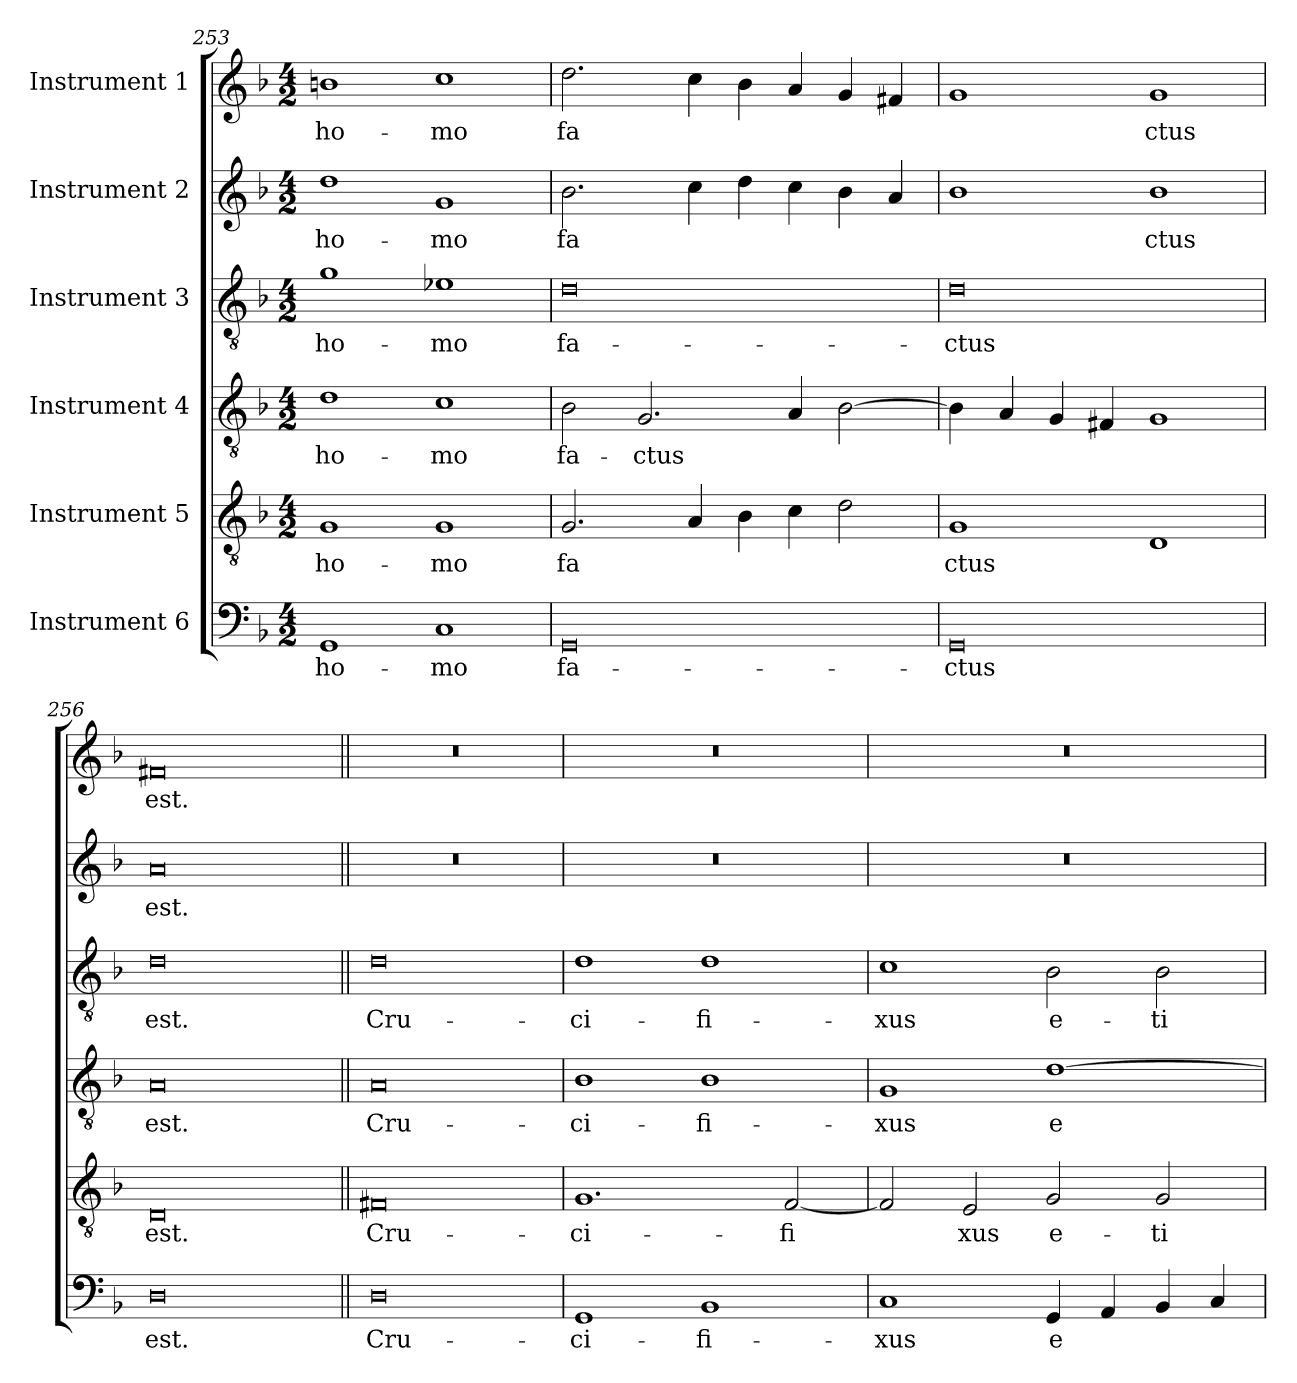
**kern	**text	**kern	**text	**kern	**text	**kern	**text	**kern	**text	**kern	**text
*part6	*part6	*part5	*part5	*part4	*part4	*part3	*part3	*part2	*part2	*part1	*part1
*staff6	*staff6	*staff5	*staff5	*staff4	*staff4	*staff3	*staff3	*staff2	*staff2	*staff1	*staff1
*I"Instrument 6	*	*I"Instrument 5	*	*I"Instrument 4	*	*I"Instrument 3	*	*I"Instrument 2	*	*I"Instrument 1	*
!!LO:LB:g=z
*clefF4	*	*clefGv2	*	*clefGv2	*	*clefGv2	*	*clefG2	*	*clefG2	*
*k[b-]	*	*k[b-]	*	*k[b-]	*	*k[b-]	*	*k[b-]	*	*k[b-]	*
*F:	*	*F:	*	*F:	*	*F:	*	*F:	*	*F:	*
*M4/2	*	*M4/2	*	*M4/2	*	*M4/2	*	*M4/2	*	*M4/2	*
=253	=253	=253	=253	=253	=253	=253	=253	=253	=253	=253	=253
!	!LO:LY:b:cj	!	!LO:LY:b:cj	!	!LO:LY:b:cj	!	!LO:LY:b:cj	!	!LO:LY:b:cj	!	!LO:LY:b:cj
1GG	ho-	1G	ho-	1d	ho-	1g	ho-	1dd	ho-	1b	ho-
!	!LO:LY:b:cj	!	!LO:LY:b:cj	!	!LO:LY:b:cj	!	!LO:LY:b:cj	!	!LO:LY:b:cj	!	!LO:LY:b:cj
1C	-mo	1G	-mo	1c	-mo	1e-X	-mo	1g	-mo	1cc	-mo
=254	=254	=254	=254	=254	=254	=254	=254	=254	=254	=254	=254
!	!LO:LY:b:cj	!	!LO:LY:b:cj	!	!LO:LY:b:cj	!	!LO:LY:b:cj	!	!LO:LY:b:cj	!	!LO:LY:b:cj
0GG	fa-	2.G/	fa-	2B-\	fa-	0d	fa-	2.b-\	fa-	2.dd\	fa-
!	!	!	!	!	!LO:LY:b:cj	!	!	!	!	!	!
.	.	.	.	2.G/	-ctus	.	.	.	.	.	.
!	!	!	!LO:LY:b:cj	!	!	!	!	!	!LO:LY:b:cj	!	!LO:LY:b:cj
.	.	4A/	--	.	.	.	.	4cc\	--	4cc\	--
!	!	!	!LO:LY:b:cj	!	!	!	!	!	!LO:LY:b:cj	!	!LO:LY:b:cj
.	.	4B-\	--	.	.	.	.	4dd\	--	4b-\	--
!	!	!	!LO:LY:b:cj	!	!LO:LY:b:cj	!	!	!	!LO:LY:b:cj	!	!LO:LY:b:cj
.	.	4c\	--	4A/	.	.	.	4cc\	--	4a/	--
!	!	!	!LO:LY:b:cj	!	!LO:LY:b:cj	!	!	!	!LO:LY:b:cj	!	!LO:LY:b:cj
.	.	2d\	--	[>2B-\	.	.	.	4b-\	--	4g/	--
!	!	!	!	!	!	!	!	!	!LO:LY:b:cj	!	!LO:LY:b:cj
.	.	.	.	.	.	.	.	4a/	--	4f#/	--
=255	=255	=255	=255	=255	=255	=255	=255	=255	=255	=255	=255
!	!LO:LY:b:cj	!	!LO:LY:b:cj	!	!LO:LY:b:cj	!	!LO:LY:b:cj	!	!LO:LY:b:cj	!	!LO:LY:b:cj
0GG	-ctus	1G	-ctus	4B-\]	.	0d	-ctus	1b-	--	1g	--
!	!	!	!	!	!LO:LY:b:cj	!	!	!	!	!	!
.	.	.	.	4A/	.	.	.	.	.	.	.
!	!	!	!	!	!LO:LY:b:cj	!	!	!	!	!	!
.	.	.	.	4G/	.	.	.	.	.	.	.
!	!	!	!	!	!LO:LY:b:cj	!	!	!	!	!	!
.	.	.	.	4F#/	.	.	.	.	.	.	.
!	!	!	!LO:LY:b:cj	!	!LO:LY:b:cj	!	!	!	!LO:LY:b:cj	!	!LO:LY:b:cj
.	.	1D	.	1G	.	.	.	1b-	-ctus	1g	-ctus
=256	=256	=256	=256	=256	=256	=256	=256	=256	=256	=256	=256
!	!LO:LY:b:cj	!	!LO:LY:b:cj	!	!LO:LY:b:cj	!	!LO:LY:b:cj	!	!LO:LY:b:cj	!	!LO:LY:b:cj
0D	est.	0D	est.	0A	est.	0d	est.	0a	est.	0f#X	est.
=257||	=257||	=257||	=257||	=257||	=257||	=257||	=257||	=257||	=257||	=257||	=257||
!	!LO:LY:b:cj	!	!LO:LY:b:cj	!	!LO:LY:b:cj	!	!LO:LY:b:cj	!	!	!	!
0D	Cru-	0F#X	Cru-	0A	Cru-	0d	Cru-	0r	.	0r	.
=258	=258	=258	=258	=258	=258	=258	=258	=258	=258	=258	=258
!	!LO:LY:b:cj	!	!LO:LY:b:cj	!	!LO:LY:b:cj	!	!LO:LY:b:cj	!	!	!	!
1GG	-ci-	1.G	-ci-	1B-	-ci-	1d	-ci-	0r	.	0r	.
!	!LO:LY:b:cj	!	!	!	!LO:LY:b:cj	!	!LO:LY:b:cj	!	!	!	!
1BB-	-fi-	.	.	1B-	-fi-	1d	-fi-	.	.	.	.
!	!	!	!LO:LY:b:cj	!	!	!	!	!	!	!	!
.	.	[<2F/	-fi-	.	.	.	.	.	.	.	.
=259	=259	=259	=259	=259	=259	=259	=259	=259	=259	=259	=259
!	!LO:LY:b:cj	!	!LO:LY:b:cj	!	!LO:LY:b:cj	!	!LO:LY:b:cj	!	!	!	!
1C	-xus	2F/]	--	1G	-xus	1c	-xus	0r	.	0r	.
!	!	!	!LO:LY:b:cj	!	!	!	!	!	!	!	!
.	.	2E/	-xus	.	.	.	.	.	.	.	.
!	!LO:LY:b:cj	!	!LO:LY:b:cj	!	!LO:LY:b:cj	!	!LO:LY:b:cj	!	!	!	!
4GG/	e-	2G/	e-	[<1d	e-	2B-\	e-	.	.	.	.
!	!LO:LY:b:cj	!	!	!	!	!	!	!	!	!	!
4AA/	--	.	.	.	.	.	.	.	.	.	.
!	!LO:LY:b:cj	!	!LO:LY:b:cj	!	!	!	!LO:LY:b:cj	!	!	!	!
4BB-/	--	2G/	-ti-	.	.	2B-\	-ti-	.	.	.	.
!	!LO:LY:b:cj	!	!	!	!	!	!	!	!	!	!
4C/	--	.	.	.	.	.	.	.	.	.	.
=	=	=	=	=	=	=	=	=	=	=	=
*-	*-	*-	*-	*-	*-	*-	*-	*-	*-	*-	*-
